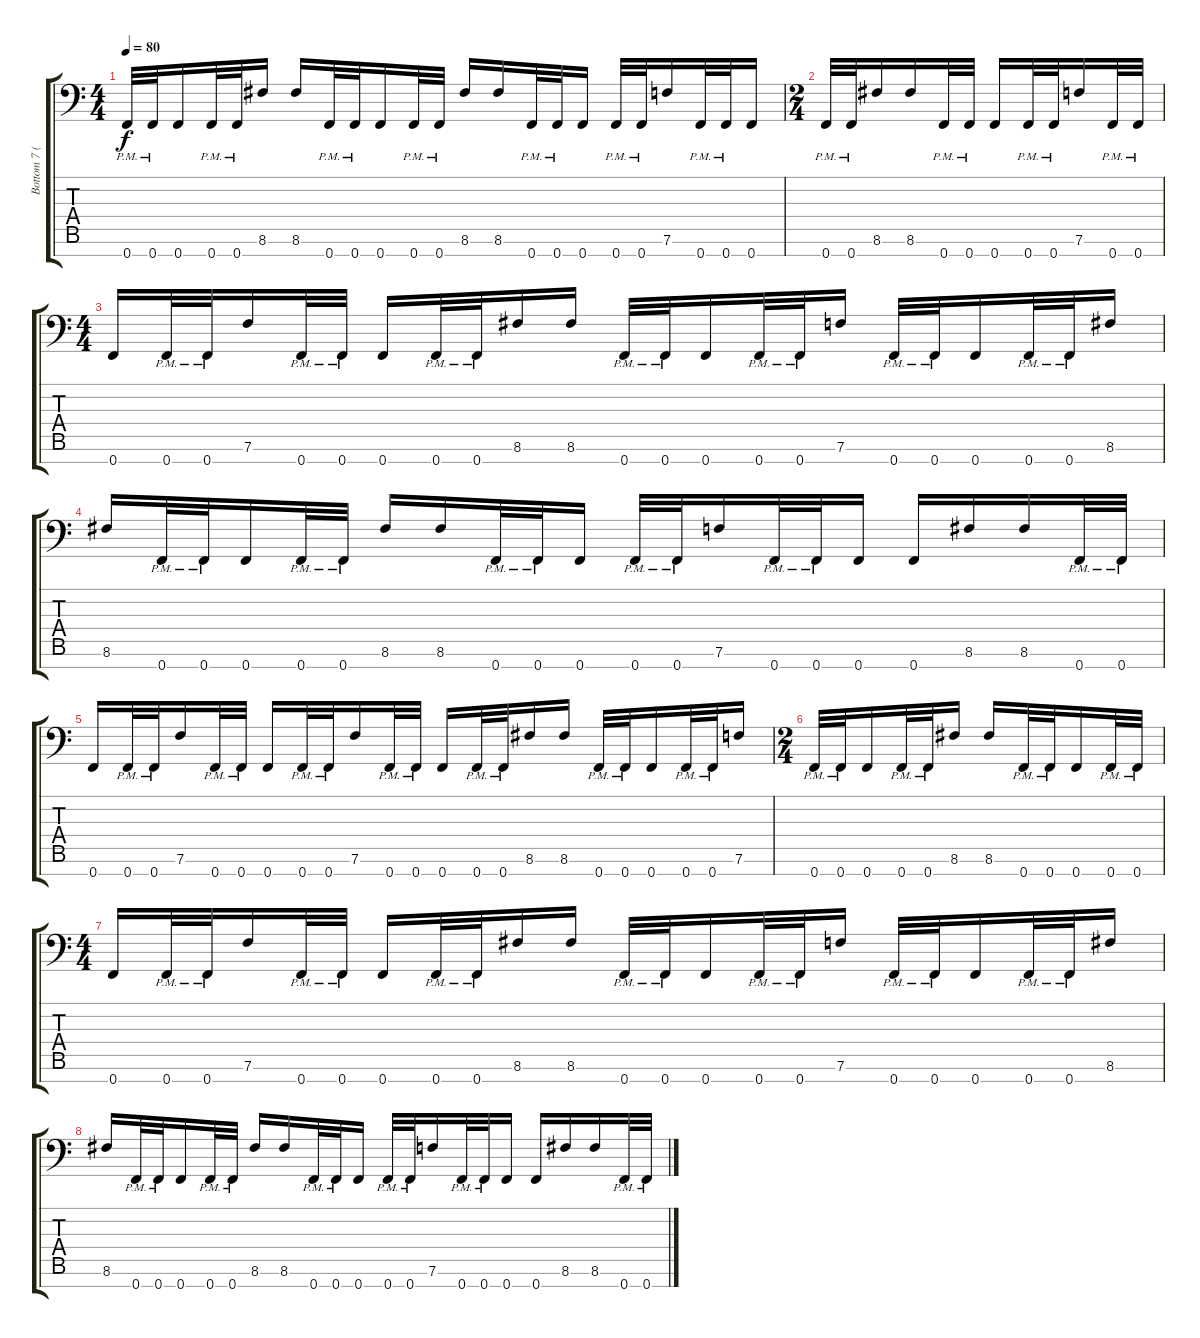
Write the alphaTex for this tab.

\track ("Bottom 7 (Right Channel)" "Bottom 7 (") {instrument distortionguitar}
\staff {score tabs}
\tuning (Bb3 Gb3 Db3 Ab2 Eb2 Bb1 F1) {hide}
\ts (4 4)
\tempo 80
\clef f4
\ks c
0.7{pm}.32{dy f} 0.7{pm}.32 0.7.16 0.7{pm}.32 0.7{pm}.32 8.6.16 8.6.16 0.7{pm}.32 0.7{pm}.32 0.7.16 0.7{pm}.32 0.7{pm}.32 8.6.16 8.6.16 0.7{pm}.32 0.7{pm}.32 0.7.16 0.7{pm}.32 0.7{pm}.32 7.6.16 0.7{pm}.32 0.7{pm}.32 0.7.16 |
\ts (2 4)
0.7{pm}.32 0.7{pm}.32 8.6.16 8.6.16 0.7{pm}.32 0.7{pm}.32 0.7.16 0.7{pm}.32 0.7{pm}.32 7.6.16 0.7{pm}.32 0.7{pm}.32 |
\ts (4 4)
0.7.16 0.7{pm}.32 0.7{pm}.32 7.6.16 0.7{pm}.32 0.7{pm}.32 0.7.16 0.7{pm}.32 0.7{pm}.32 8.6.16 8.6.16 0.7{pm}.32 0.7{pm}.32 0.7.16 0.7{pm}.32 0.7{pm}.32 7.6.16 0.7{pm}.32 0.7{pm}.32 0.7.16 0.7{pm}.32 0.7{pm}.32 8.6.16 |
8.6.16 0.7{pm}.32 0.7{pm}.32 0.7.16 0.7{pm}.32 0.7{pm}.32 8.6.16 8.6.16 0.7{pm}.32 0.7{pm}.32 0.7.16 0.7{pm}.32 0.7{pm}.32 7.6.16 0.7{pm}.32 0.7{pm}.32 0.7.16 0.7.16 8.6.16 8.6.16 0.7{pm}.32 0.7{pm}.32 |
0.7.16 0.7{pm}.32 0.7{pm}.32 7.6.16 0.7{pm}.32 0.7{pm}.32 0.7.16 0.7{pm}.32 0.7{pm}.32 7.6.16 0.7{pm}.32 0.7{pm}.32 0.7.16 0.7{pm}.32 0.7{pm}.32 8.6.16 8.6.16 0.7{pm}.32 0.7{pm}.32 0.7.16 0.7{pm}.32 0.7{pm}.32 7.6.16 |
\ts (2 4)
0.7{pm}.32 0.7{pm}.32 0.7.16 0.7{pm}.32 0.7{pm}.32 8.6.16 8.6.16 0.7{pm}.32 0.7{pm}.32 0.7.16 0.7{pm}.32 0.7{pm}.32 |
\ts (4 4)
0.7.16 0.7{pm}.32 0.7{pm}.32 7.6.16 0.7{pm}.32 0.7{pm}.32 0.7.16 0.7{pm}.32 0.7{pm}.32 8.6.16 8.6.16 0.7{pm}.32 0.7{pm}.32 0.7.16 0.7{pm}.32 0.7{pm}.32 7.6.16 0.7{pm}.32 0.7{pm}.32 0.7.16 0.7{pm}.32 0.7{pm}.32 8.6.16 |
8.6.16 0.7{pm}.32 0.7{pm}.32 0.7.16 0.7{pm}.32 0.7{pm}.32 8.6.16 8.6.16 0.7{pm}.32 0.7{pm}.32 0.7.16 0.7{pm}.32 0.7{pm}.32 7.6.16 0.7{pm}.32 0.7{pm}.32 0.7.16 0.7.16 8.6.16 8.6.16 0.7{pm}.32 0.7{pm}.32
